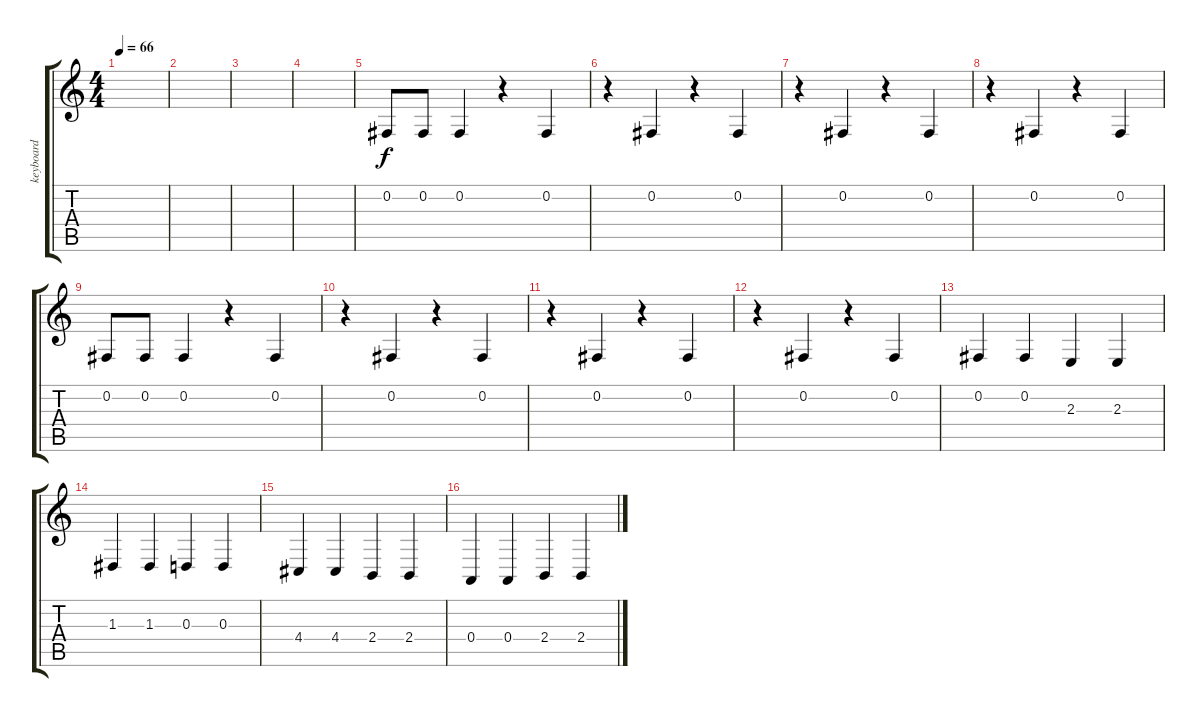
\track ("keyboard" "keyboard") {instrument acousticgrandpiano}
\staff {score tabs}
\tuning (B3 Gb3 D3 A2 E2 B1) {hide}
\ts (4 4)
\tempo 66
\clef g2
\ks c
|
|
|
|
0.2.8 0.2.8 0.2.4 r.4 0.2.4 |
r.4 0.2.4 r.4 0.2.4 |
r.4 0.2.4 r.4 0.2.4 |
r.4 0.2.4 r.4 0.2.4 |
0.2.8 0.2.8 0.2.4 r.4 0.2.4 |
r.4 0.2.4 r.4 0.2.4 |
r.4 0.2.4 r.4 0.2.4 |
r.4 0.2.4 r.4 0.2.4 |
0.2.4 0.2.4 2.3.4 2.3.4 |
1.3.4 1.3.4 0.3.4 0.3.4 |
4.4.4 4.4.4 2.4.4 2.4.4 |
0.4.4 0.4.4 2.4.4 2.4.4
